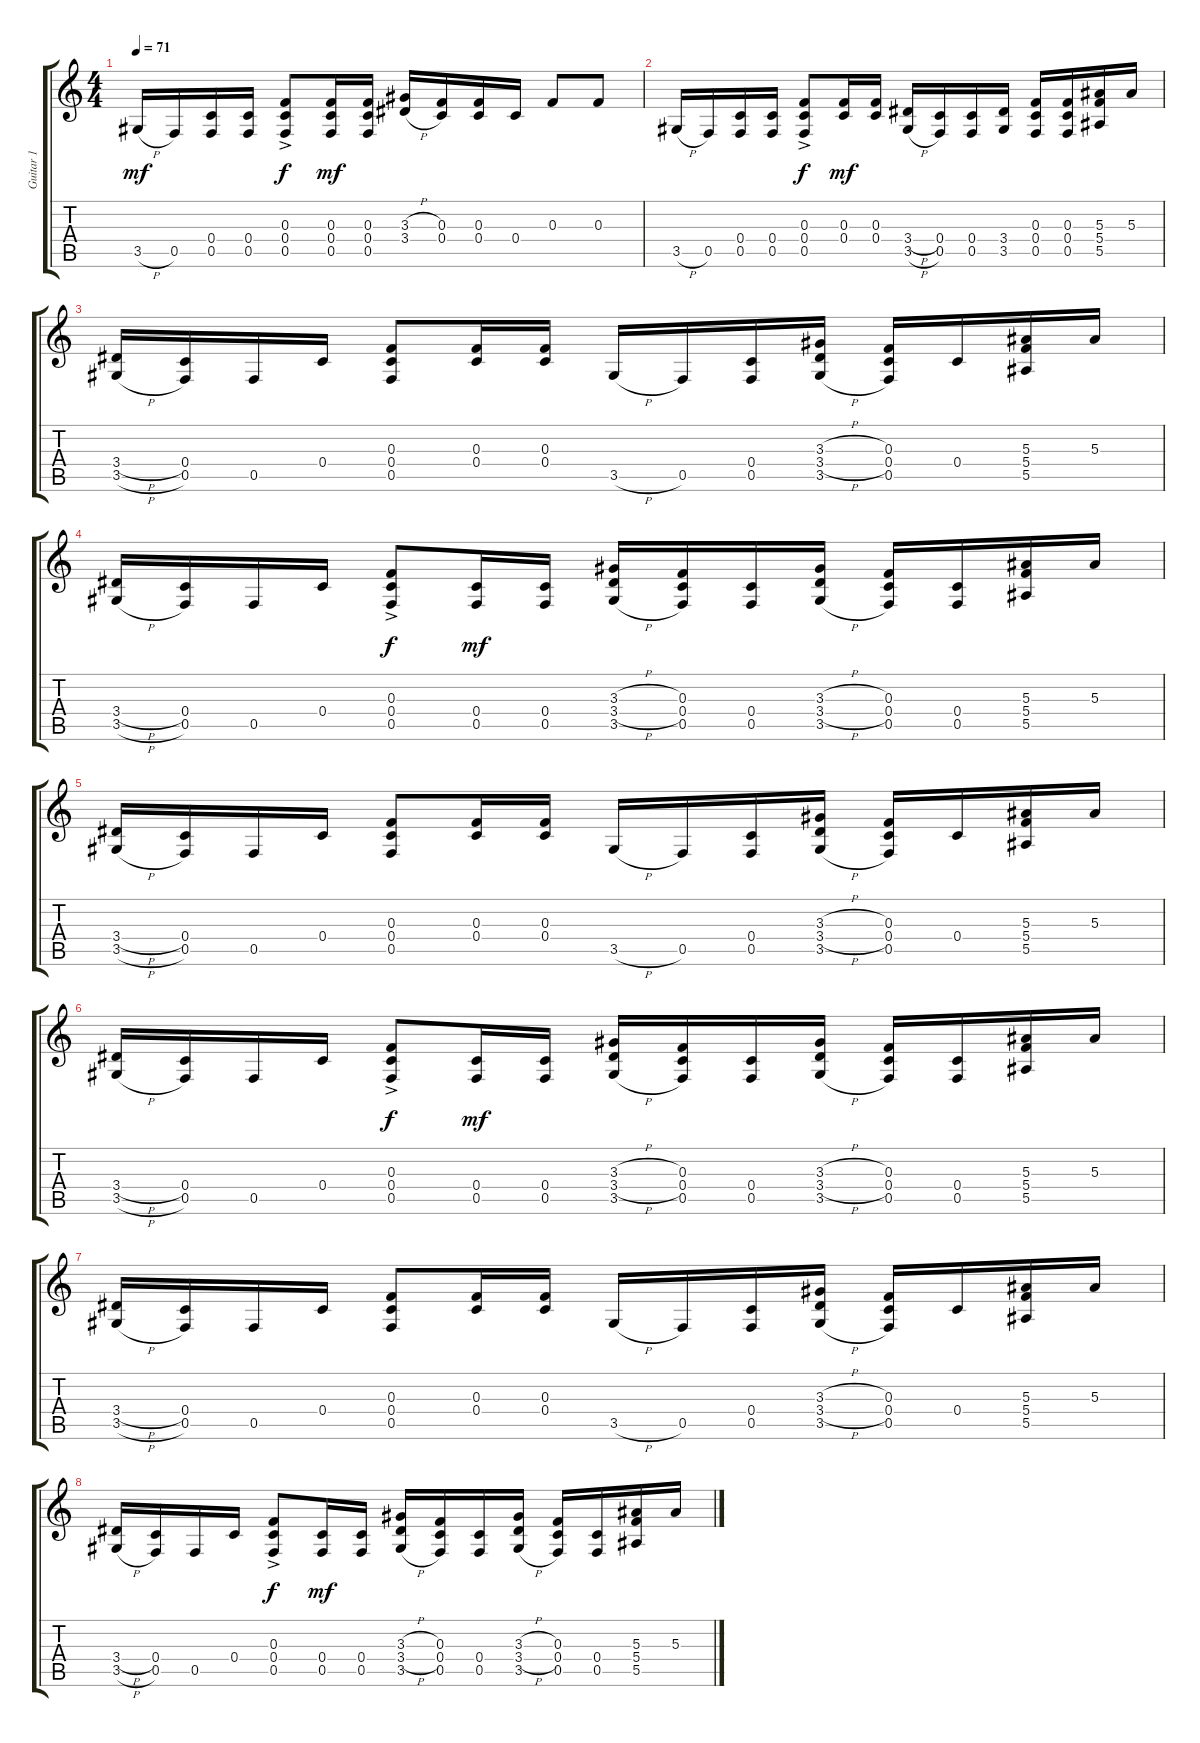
\track ("Guitar 1" "Guitar 1") {instrument electricguitarclean}
\staff {score tabs}
\tuning (C4 A3 F3 C3 F2 C2) {hide}
\ts (4 4)
\tempo 71
\clef g2
\ks c
3.5{h}.16{dy mf} 0.5.16 (0.4 0.5).16 (0.4 0.5).16 (0.3{ac} 0.4{ac} 0.5{ac}).8{dy f} (0.3 0.4 0.5).16{dy mf} (0.3 0.4 0.5).16 (3.3{h} 3.4{h}).16 (0.3 0.4).16 (0.3 0.4).16 0.4.16 0.3.8 0.3.8 |
3.5{h}.16 0.5.16 (0.4 0.5).16 (0.4 0.5).16 (0.3{ac} 0.4{ac} 0.5{ac}).8{dy f} (0.3 0.4).16{dy mf} (0.3 0.4).16 (3.4{h} 3.5{h}).16 (0.4 0.5).16 (0.4 0.5).16 (3.4 3.5).16 (0.3 0.4 0.5).16 (0.3 0.4 0.5).16 (5.3 5.4 5.5).16 5.3.16 |
(3.4{h} 3.5{h}).16 (0.4 0.5).16 0.5.16 0.4.16 (0.3 0.4 0.5).8 (0.3 0.4).16 (0.3 0.4).16 3.5{h}.16 0.5.16 (0.4 0.5).16 (3.3{h} 3.4{h} 3.5{h}).16 (0.3 0.4 0.5).16 0.4.16 (5.3 5.4 5.5).16 5.3.16 |
(3.4{h} 3.5{h}).16 (0.4 0.5).16 0.5.16 0.4.16 (0.3{ac} 0.4{ac} 0.5{ac}).8{dy f} (0.4 0.5).16{dy mf} (0.4 0.5).16 (3.3{h} 3.4{h} 3.5{h}).16 (0.3 0.4 0.5).16 (0.4 0.5).16 (3.3{h} 3.4{h} 3.5{h}).16 (0.3 0.4 0.5).16 (0.4 0.5).16 (5.3 5.4 5.5).16 5.3.16 |
(3.4{h} 3.5{h}).16 (0.4 0.5).16 0.5.16 0.4.16 (0.3 0.4 0.5).8 (0.3 0.4).16 (0.3 0.4).16 3.5{h}.16 0.5.16 (0.4 0.5).16 (3.3{h} 3.4{h} 3.5{h}).16 (0.3 0.4 0.5).16 0.4.16 (5.3 5.4 5.5).16 5.3.16 |
(3.4{h} 3.5{h}).16 (0.4 0.5).16 0.5.16 0.4.16 (0.3{ac} 0.4{ac} 0.5{ac}).8{dy f} (0.4 0.5).16{dy mf} (0.4 0.5).16 (3.3{h} 3.4{h} 3.5{h}).16 (0.3 0.4 0.5).16 (0.4 0.5).16 (3.3{h} 3.4{h} 3.5{h}).16 (0.3 0.4 0.5).16 (0.4 0.5).16 (5.3 5.4 5.5).16 5.3.16 |
(3.4{h} 3.5{h}).16 (0.4 0.5).16 0.5.16 0.4.16 (0.3 0.4 0.5).8 (0.3 0.4).16 (0.3 0.4).16 3.5{h}.16 0.5.16 (0.4 0.5).16 (3.3{h} 3.4{h} 3.5{h}).16 (0.3 0.4 0.5).16 0.4.16 (5.3 5.4 5.5).16 5.3.16 |
(3.4{h} 3.5{h}).16 (0.4 0.5).16 0.5.16 0.4.16 (0.3{ac} 0.4{ac} 0.5{ac}).8{dy f} (0.4 0.5).16{dy mf} (0.4 0.5).16 (3.3{h} 3.4{h} 3.5{h}).16 (0.3 0.4 0.5).16 (0.4 0.5).16 (3.3{h} 3.4{h} 3.5{h}).16 (0.3 0.4 0.5).16 (0.4 0.5).16 (5.3 5.4 5.5).16 5.3.16
